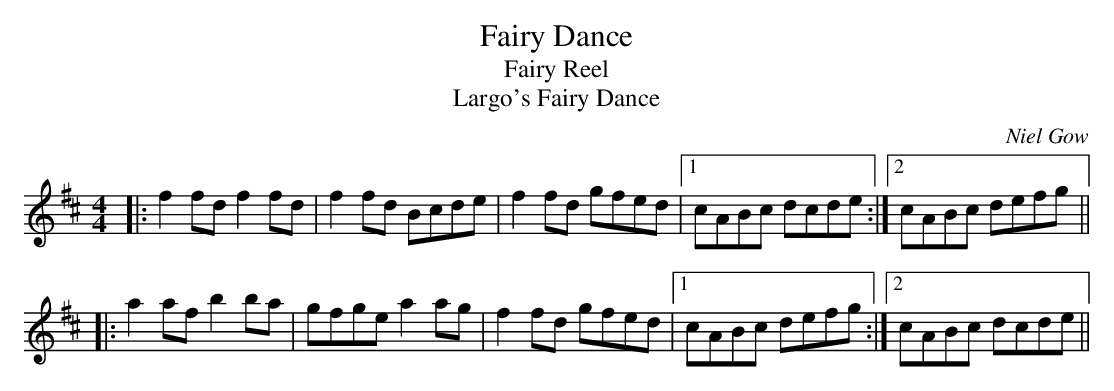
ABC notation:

X:1
T:Fairy Dance
T:Fairy Reel
T:Largo's Fairy Dance
M:4/4
L:1/8
C:Niel Gow
K:D
|:f2fd f2fd|f2fd Bcde|f2fd gfed|1 cABc dcde:|2 cABc defg||
|:a2af b2ba|gfge a2ag|f2fd gfed|1 cABc defg:|2 cABc dcde||
